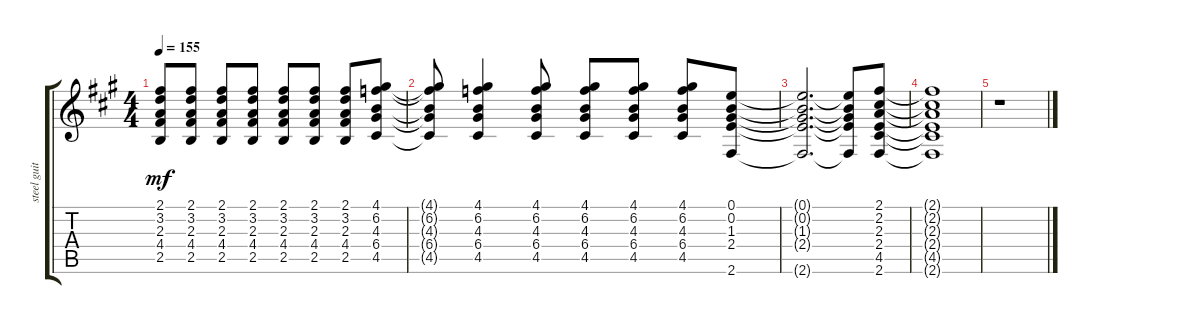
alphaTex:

\track ("steel guitar" "steel guit") {instrument overdrivenguitar}
\staff {score tabs}
\tuning (E4 B3 G3 D3 A2 E2) {hide}
\ts (4 4)
\tempo 155
\clef g2
\ks a
(2.1{t} 3.2{t} 2.3{t} 4.4{t} 2.5{t}).8{dy mf} (2.1 3.2 2.3 4.4 2.5).8 (2.1 3.2 2.3 4.4 2.5).8 (2.1 3.2 2.3 4.4 2.5).8 (2.1 3.2 2.3 4.4 2.5).8 (2.1 3.2 2.3 4.4 2.5).8 (2.1 3.2 2.3 4.4 2.5).8 (4.1 6.2 4.3 6.4 4.5).8 |
(4.1{t} 6.2{t} 4.3{t} 6.4{t} 4.5{t}).8 (4.1 6.2 4.3 6.4 4.5).4 (4.1 6.2 4.3 6.4 4.5).8 (4.1 6.2 4.3 6.4 4.5).8 (4.1 6.2 4.3 6.4 4.5).8 (4.1 6.2 4.3 6.4 4.5).8 (0.1 0.2 1.3 2.4 2.6).8 |
(0.1{t} 0.2{t} 1.3{t} 2.4{t} 2.6{t}).2{d} (0.1{t} 0.2{t} 1.3{t} 2.4{t} 2.6{t}).8 (2.1 2.2 2.3 2.4 4.5 2.6).8 |
(2.1{t} 2.2{t} 2.3{t} 2.4{t} 4.5{t} 2.6{t}).1 |
r.1
